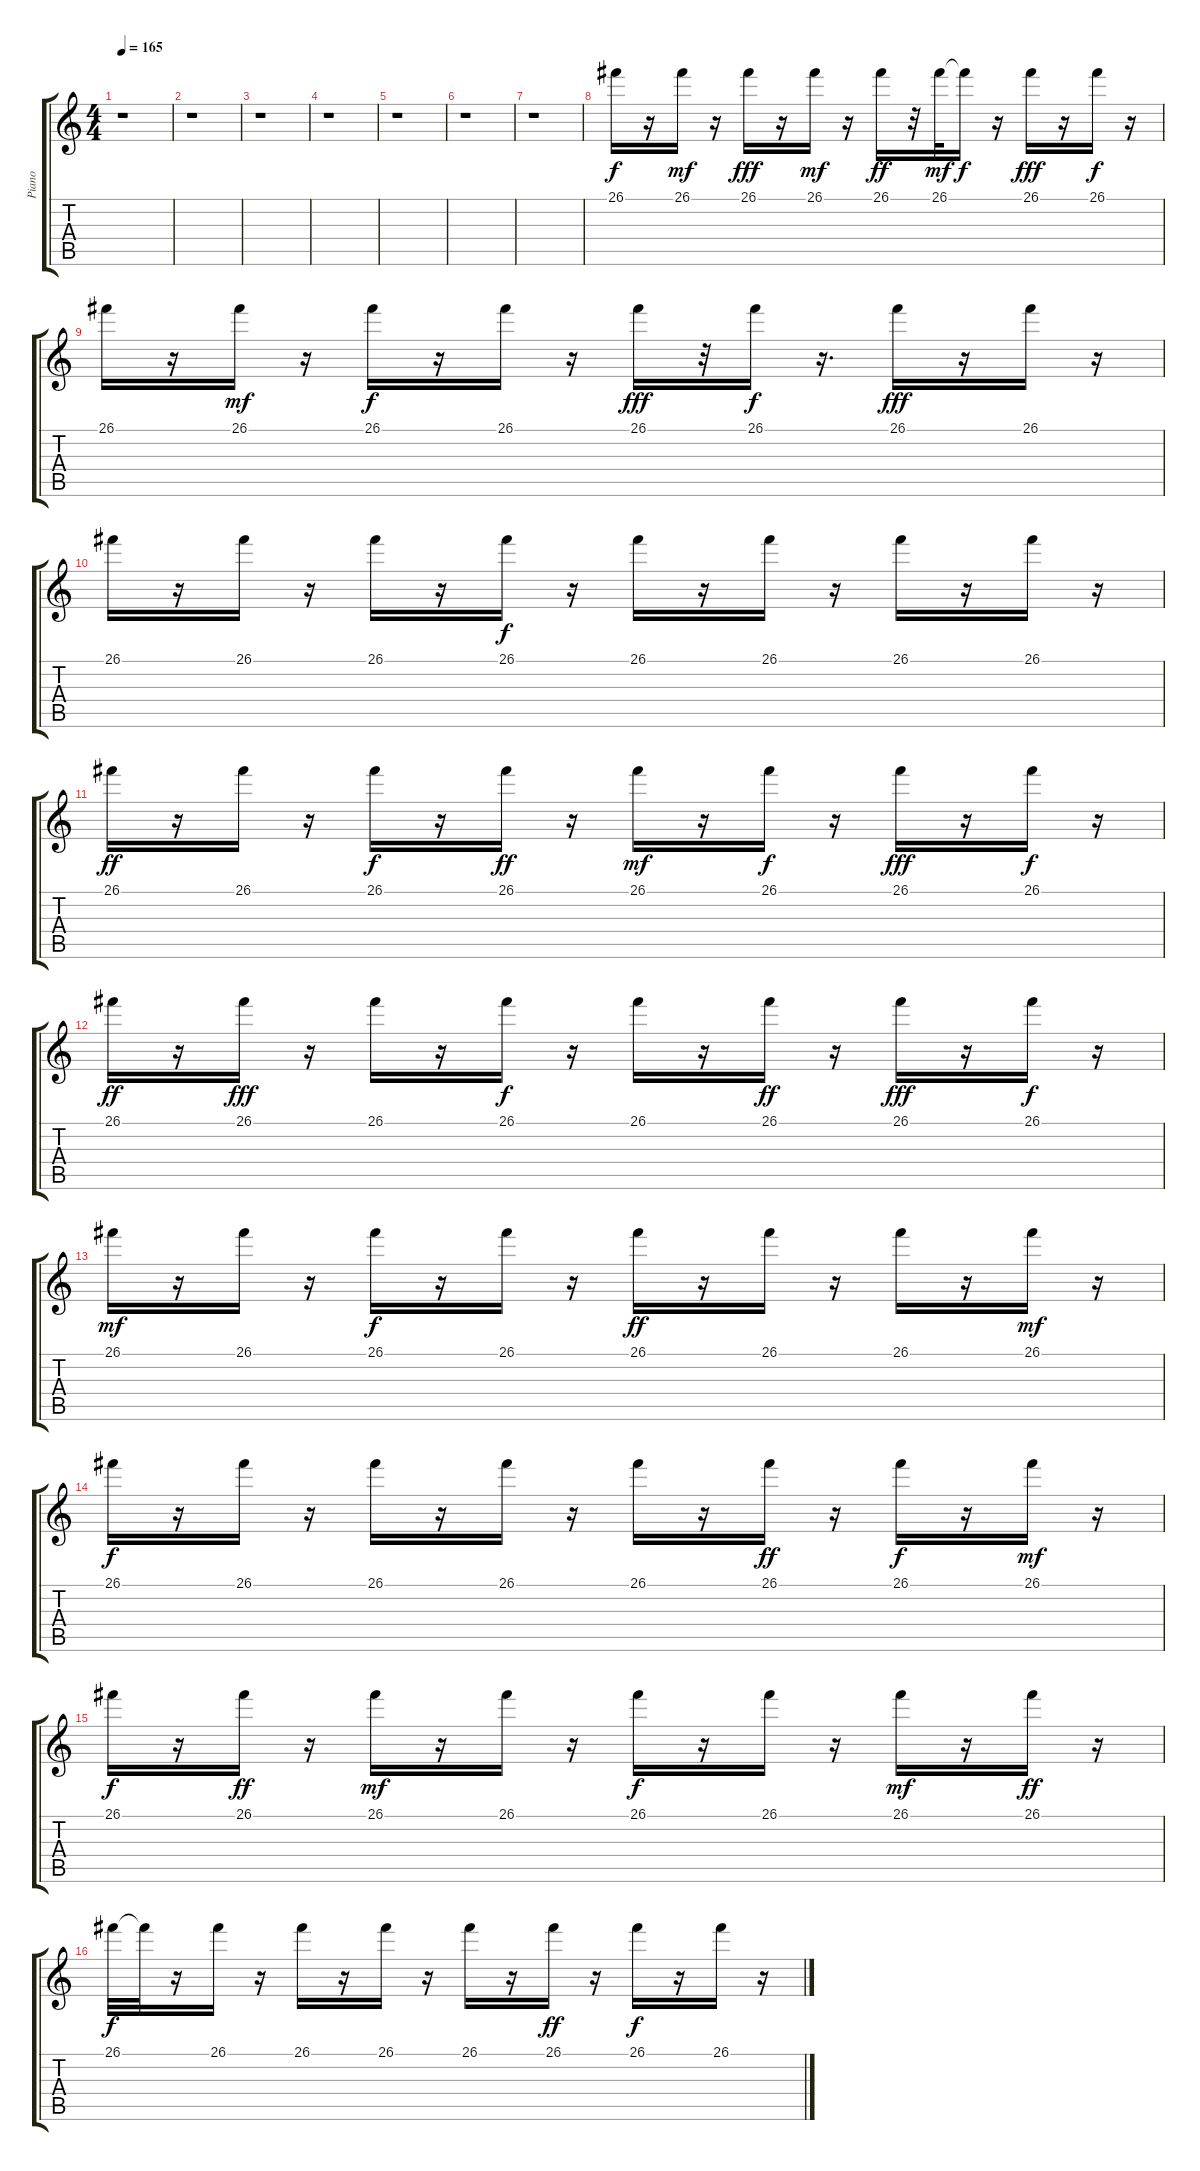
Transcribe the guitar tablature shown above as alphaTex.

\track ("Piano " "Piano ") {instrument acousticgrandpiano}
\staff {score tabs}
\tuning (E4 B3 G3 D3 A2 E2) {hide}
\ts (4 4)
\tempo 165
\clef g2
\ks c
r.1{dy f} |
r.1 |
r.1 |
r.1 |
r.1 |
r.1 |
r.1 |
26.1.16 r.16 26.1.16{dy mf} r.16 26.1.16{dy fff} r.16 26.1.16{dy mf} r.16 26.1.16{dy ff} r.32 26.1.32{dy mf} 26.1{t}.16{dy f} r.16 26.1.16{dy fff} r.16 26.1.16{dy f} r.16 |
26.1.16 r.16 26.1.16{dy mf} r.16 26.1.16{dy f} r.16 26.1.16 r.16 26.1.16{dy fff} r.32 26.1.16{dy f} r.16{d} 26.1.16{dy fff} r.16 26.1.16 r.16 |
26.1.16 r.16 26.1.16 r.16 26.1.16 r.16 26.1.16{dy f} r.16 26.1.16 r.16 26.1.16 r.16 26.1.16 r.16 26.1.16 r.16 |
26.1.16{dy ff} r.16 26.1.16 r.16 26.1.16{dy f} r.16 26.1.16{dy ff} r.16 26.1.16{dy mf} r.16 26.1.16{dy f} r.16 26.1.16{dy fff} r.16 26.1.16{dy f} r.16 |
26.1.16{dy ff} r.16 26.1.16{dy fff} r.16 26.1.16 r.16 26.1.16{dy f} r.16 26.1.16 r.16 26.1.16{dy ff} r.16 26.1.16{dy fff} r.16 26.1.16{dy f} r.16 |
26.1.16{dy mf} r.16 26.1.16 r.16 26.1.16{dy f} r.16 26.1.16 r.16 26.1.16{dy ff} r.16 26.1.16 r.16 26.1.16 r.16 26.1.16{dy mf} r.16 |
26.1.16{dy f} r.16 26.1.16 r.16 26.1.16 r.16 26.1.16 r.16 26.1.16 r.16 26.1.16{dy ff} r.16 26.1.16{dy f} r.16 26.1.16{dy mf} r.16 |
26.1.16{dy f} r.16 26.1.16{dy ff} r.16 26.1.16{dy mf} r.16 26.1.16 r.16 26.1.16{dy f} r.16 26.1.16 r.16 26.1.16{dy mf} r.16 26.1.16{dy ff} r.16 |
26.1.32{dy f} 26.1{t}.32 r.16 26.1.16 r.16 26.1.16 r.16 26.1.16 r.16 26.1.16 r.16 26.1.16{dy ff} r.16 26.1.16{dy f} r.16 26.1.16 r.16
